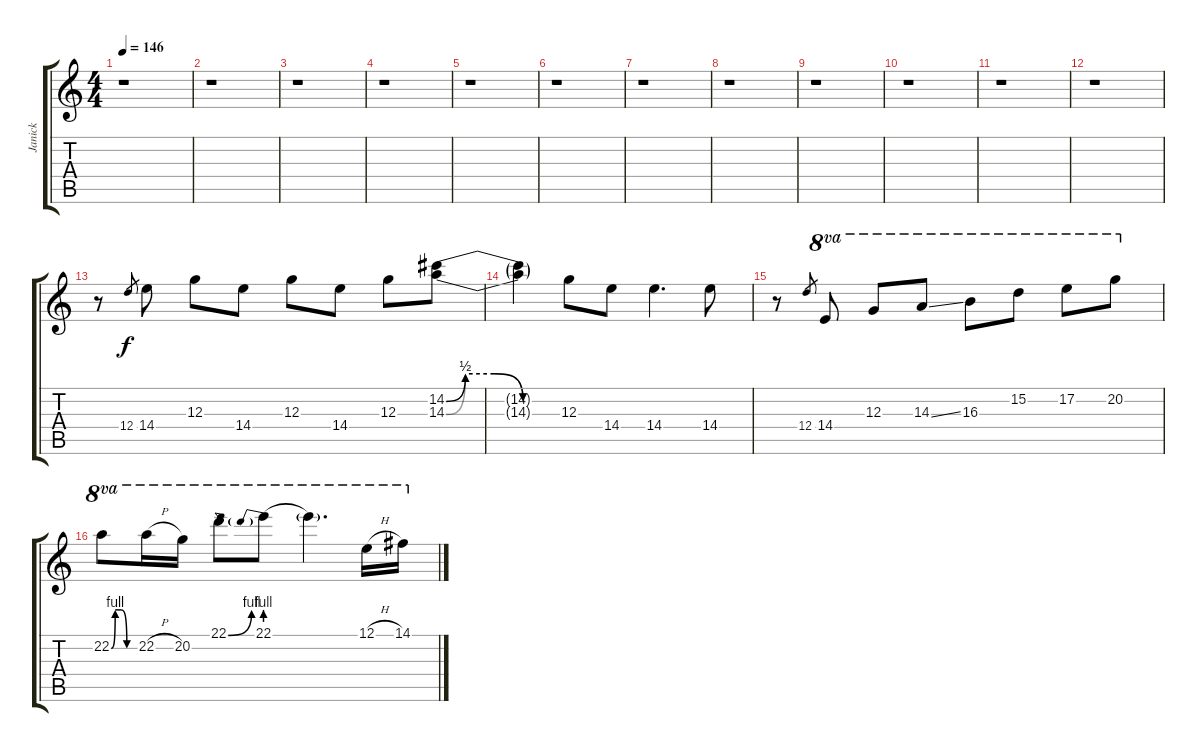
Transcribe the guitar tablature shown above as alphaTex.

\track ("Janick" "Janick") {instrument distortionguitar}
\staff {score tabs}
\tuning (E4 B3 G3 D3 A2 E2) {hide}
\ts (4 4)
\tempo 146
\clef g2
\ks c
r.1{dy f} |
r.1 |
r.1 |
r.1 |
r.1 |
r.1 |
r.1 |
r.1 |
r.1 |
r.1 |
r.1 |
r.1 |
r.8 12.4.8{gr} 14.4.8 12.3.8 14.4.8 12.3.8 14.4.8 12.3.8 (14.2{be (custom 0 0 10 2 25 2 40 0 60 0)} 14.3{be (custom 0 0 10 2 25 2 40 0 60 0)}).8 |
(14.2{t} 14.3{t}).4 12.3.8 14.4.8 14.4.4{d} 14.4.8 |
r.8 12.4.8{gr} 14.4.8{ot 8va} 12.3.8{ot 8va} 14.3{ss}.8{ot 8va} 16.3.8{ot 8va} 15.2.8{ot 8va} 17.2.8{ot 8va} 20.2.8{ot 8va} |
22.2{be (custom 0 0 10 4 25 4 40 0 60 0)}.8{ot 8va} 22.2{h}.16{ot 8va} 20.2.16{ot 8va} 22.1{be (bend 0 0 60 4)}.8{ot 8va} 22.1{be (prebend 0 4 60 4)}.8{ot 8va} 22.1{t}.4{d ot 8va} 12.1{h}.16{ot 8va} 14.1.16{ot 8va}
